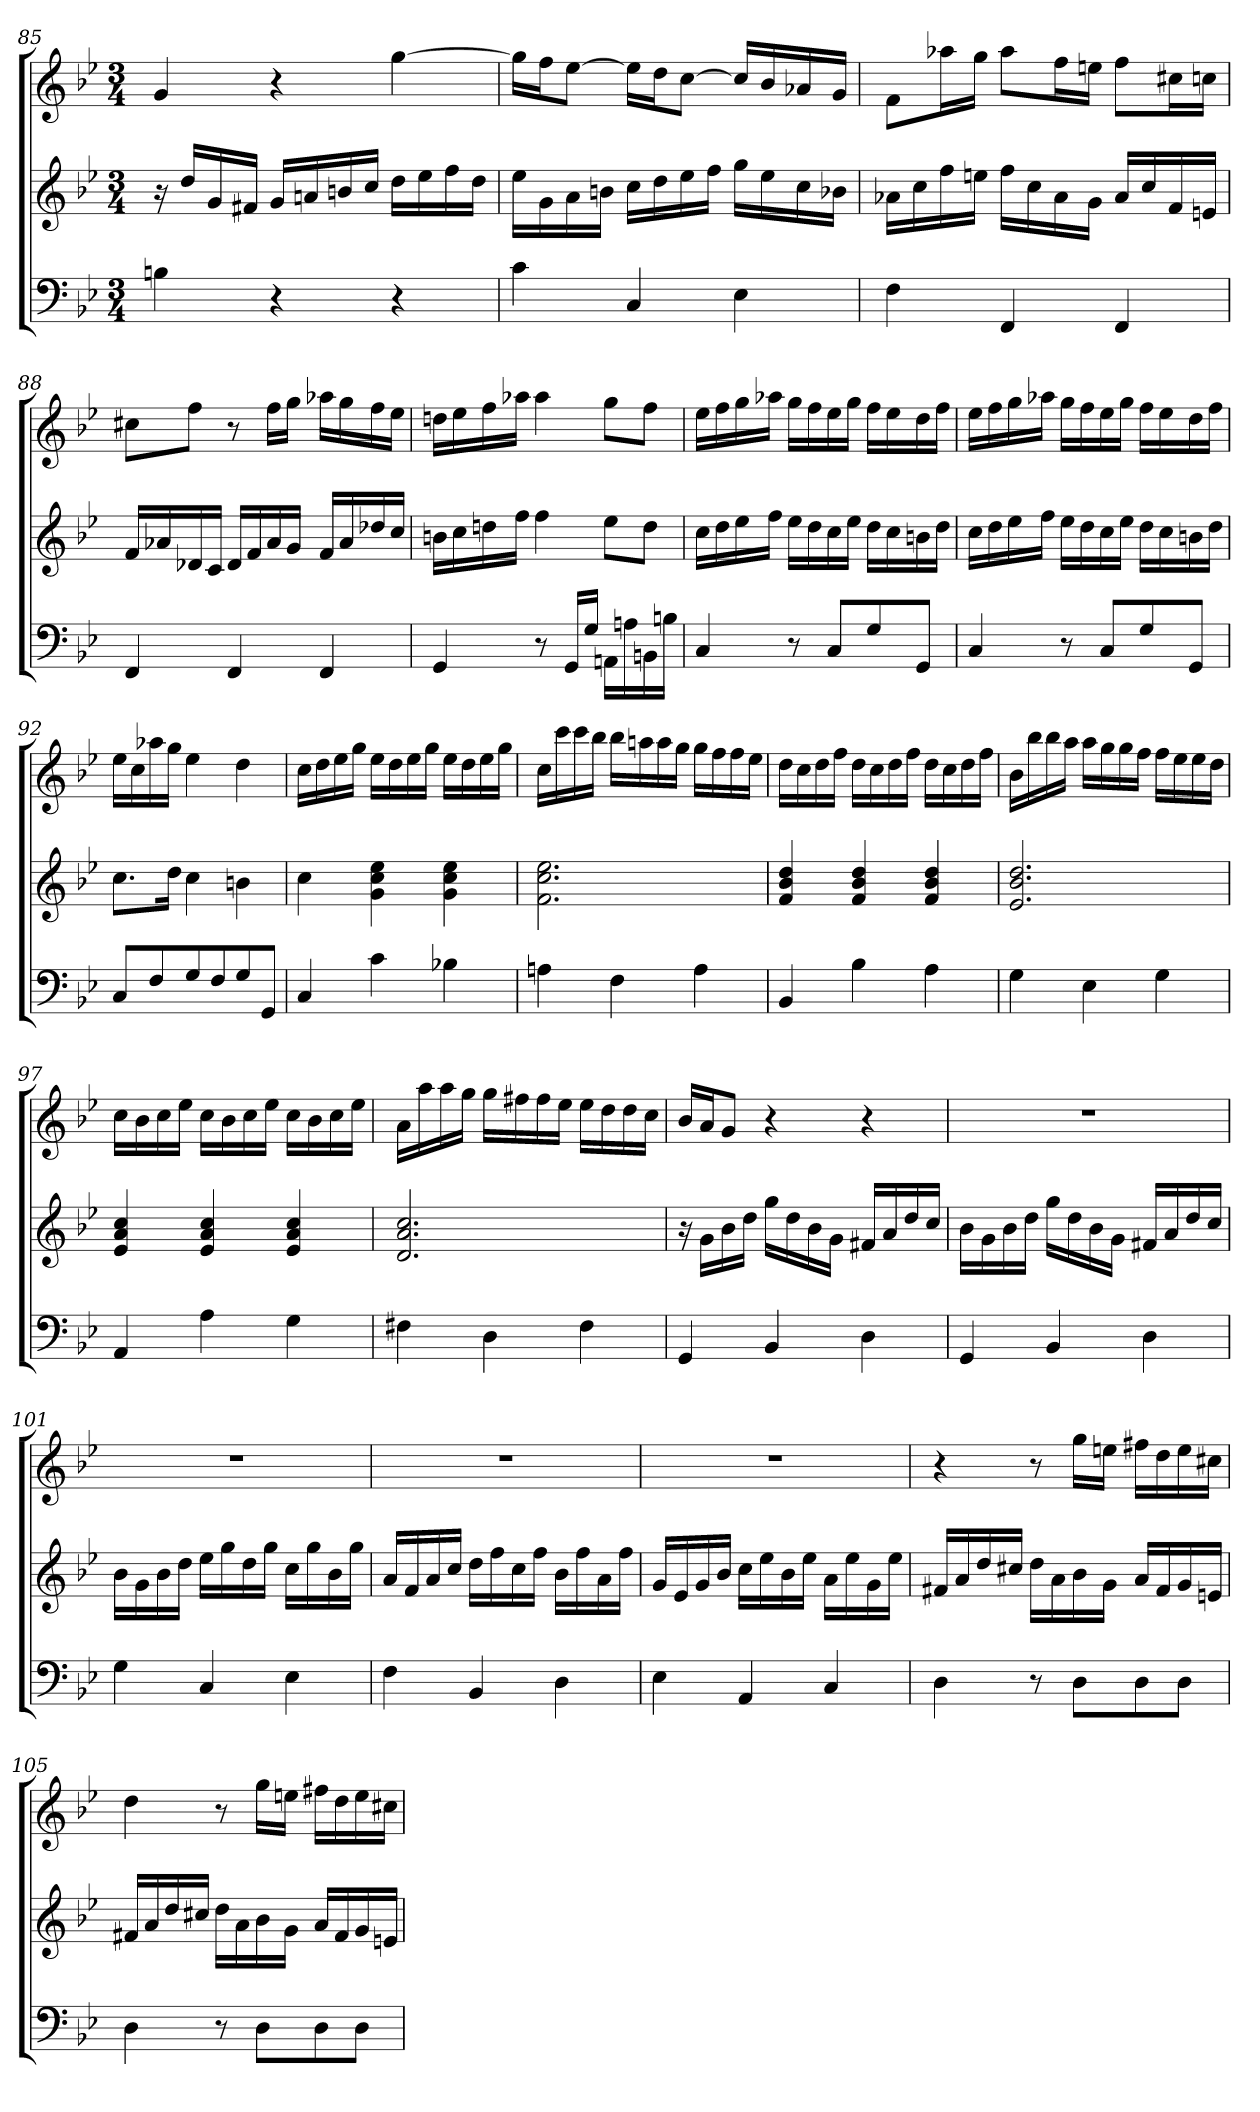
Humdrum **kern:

**kern	**kern	**kern
*part2	*part2	*part1
*staff3	*staff2	*staff1
!!LO:LB:g=z
*clefF4	*clefG2	*clefG2
*k[b-e-]	*k[b-e-]	*k[b-e-]
*M3/4	*M3/4	*M3/4
=85	=85	=85
4Bn\	16r	4g/
.	16ddLL	.
.	16g	.
.	16f#XJJ	.
4r	16gLL	4r
.	16an	.
.	16bn	.
.	16ccJJ	.
4r	16ddLL	[4gg\
.	16ee-	.
.	16ff	.
.	16ddJJ	.
=86	=86	=86
4c\	16ee-LL	16ggLL]
.	16g	16ffJ
.	16a	[8ee-J
.	16bnJJ	.
4C/	16ccLL	16ee-LL]
.	16dd	16ddJ
.	16ee-	[8ccJ
.	16ffJJ	.
4E-\	16ggLL	16ccLL]
.	16ee-	16b-
.	16cc	16a-X
.	16b-XJJ	16gJJ
=87	=87	=87
4F\	16a-XLL	8fL
.	16cc	.
.	16ff	16aa-XL
.	16eenJJ	16ggJJ
4FF/	16ffLL	8aa-L
.	16cc	.
.	16a-	16ffL
.	16gJJ	16eenJJ
4FF/	16a-LL	8ffL
.	16cc	.
.	16f	16cc#XL
.	16enJJ	16ccnJJ
!!LO:LB:g=z
=88	=88	=88
4FF/	16fLL	8cc#XL
.	16a-X	.
.	16d-X	8ffJ
.	16cJJ	.
4FF/	16d-LL	8r
.	16f	.
.	16a-	16ffLL
.	16gJJ	16ggJJ
4FF/	16fLL	16aa-XLL
.	16a-	16gg
.	16dd-X	16ff
.	16ccJJ	16ee-JJ
=89	=89	=89
4GG/	16bnLL	16ddnLL
.	16cc	16ee-
.	16ddn	16ff
.	16ffJJ	16aa-XJJ
8r	4ff\	4aa-\
16GGLL	.	.
16GJJ	.	.
16AAnLL	8ee-L	8ggL
16An	.	.
16BBn	8ddJ	8ffJ
16BnJJ	.	.
=90	=90	=90
4C/	16ccLL	16ee-LL
.	16dd	16ff
.	16ee-	16gg
.	16ffJJ	16aa-XJJ
8r	16ee-LL	16ggLL
.	16dd	16ff
8CL	16cc	16ee-
.	16ee-JJ	16ggJJ
8G	16ddLL	16ffLL
.	16cc	16ee-
8GGJ	16bn	16dd
.	16ddJJ	16ffJJ
!!LO:LB:g=z
=91	=91	=91
4C/	16ccLL	16ee-LL
.	16dd	16ff
.	16ee-	16gg
.	16ffJJ	16aa-XJJ
8r	16ee-LL	16ggLL
.	16dd	16ff
8CL	16cc	16ee-
.	16ee-JJ	16ggJJ
8G	16ddLL	16ffLL
.	16cc	16ee-
8GGJ	16bn	16dd
.	16ddJJ	16ffJJ
=92	=92	=92
8CL	8.ccL	16ee-LL
.	.	16cc
8F	.	16aa-X
.	16ddJk	16ggJJ
8G	4cc\	4ee-\
8F	.	.
8G	4bn\	4dd\
8GGJ	.	.
=93	=93	=93
4C/	4cc\	16ccLL
.	.	16dd
.	.	16ee-
.	.	16ggJJ
4c\	4g\ 4cc\ 4ee-\	16ee-LL
.	.	16dd
.	.	16ee-
.	.	16ggJJ
4B-X\	4g\ 4cc\ 4ee-\	16ee-LL
.	.	16dd
.	.	16ee-
.	.	16ggJJ
!!LO:PB:g=z
=94	=94	=94
4An\	2.f\ 2.cc\ 2.ee-\	16ccLL
.	.	16ccc
.	.	16ccc
.	.	16bb-JJ
4F\	.	16bb-LL
.	.	16aan
.	.	16aa
.	.	16ggJJ
4A\	.	16ggLL
.	.	16ff
.	.	16ff
.	.	16ee-JJ
=95	=95	=95
4BB-/	4f/ 4b-/ 4dd/	16ddLL
.	.	16cc
.	.	16dd
.	.	16ffJJ
4B-\	4f/ 4b-/ 4dd/	16ddLL
.	.	16cc
.	.	16dd
.	.	16ffJJ
4A\	4f/ 4b-/ 4dd/	16ddLL
.	.	16cc
.	.	16dd
.	.	16ffJJ
=96	=96	=96
4G\	2.e-/ 2.b-/ 2.dd/	16b-LL
.	.	16bb-
.	.	16bb-
.	.	16aaJJ
4E-\	.	16aaLL
.	.	16gg
.	.	16gg
.	.	16ffJJ
4G\	.	16ffLL
.	.	16ee-
.	.	16ee-
.	.	16ddJJ
!!LO:LB:g=z
=97	=97	=97
4AA/	4e-/ 4a/ 4cc/	16ccLL
.	.	16b-
.	.	16cc
.	.	16ee-JJ
4A\	4e-/ 4a/ 4cc/	16ccLL
.	.	16b-
.	.	16cc
.	.	16ee-JJ
4G\	4e-/ 4a/ 4cc/	16ccLL
.	.	16b-
.	.	16cc
.	.	16ee-JJ
=98	=98	=98
4F#X\	2.d/ 2.a/ 2.cc/	16aLL
.	.	16aa
.	.	16aa
.	.	16ggJJ
4D\	.	16ggLL
.	.	16ff#X
.	.	16ff#
.	.	16ee-JJ
4F#\	.	16ee-LL
.	.	16dd
.	.	16dd
.	.	16ccJJ
=99	=99	=99
4GG/	16r	16b-LL
.	16gLL	16aJ
.	16b-	8gJ
.	16ddJJ	.
4BB-/	16ggLL	4r
.	16dd	.
.	16b-	.
.	16gJJ	.
4D\	16f#XLL	4r
.	16a	.
.	16dd	.
.	16ccJJ	.
!!LO:LB:g=z
=100	=100	=100
4GG/	16b-LL	2.r
.	16g	.
.	16b-	.
.	16ddJJ	.
4BB-/	16ggLL	.
.	16dd	.
.	16b-	.
.	16gJJ	.
4D\	16f#XLL	.
.	16a	.
.	16dd	.
.	16ccJJ	.
=101	=101	=101
4G\	16b-LL	2.r
.	16g	.
.	16b-	.
.	16ddJJ	.
4C/	16ee-LL	.
.	16gg	.
.	16dd	.
.	16ggJJ	.
4E-\	16ccLL	.
.	16gg	.
.	16b-	.
.	16ggJJ	.
=102	=102	=102
4F\	16aLL	2.r
.	16f	.
.	16a	.
.	16ccJJ	.
4BB-/	16ddLL	.
.	16ff	.
.	16cc	.
.	16ffJJ	.
4D\	16b-LL	.
.	16ff	.
.	16a	.
.	16ffJJ	.
!!LO:LB:g=z
=103	=103	=103
4E-\	16gLL	2.r
.	16e-	.
.	16g	.
.	16b-JJ	.
4AA/	16ccLL	.
.	16ee-	.
.	16b-	.
.	16ee-JJ	.
4C/	16aLL	.
.	16ee-	.
.	16g	.
.	16ee-JJ	.
=104	=104	=104
4D\	16f#XLL	4r
.	16a	.
.	16dd	.
.	16cc#XJJ	.
8r	16ddLL	8r
.	16a	.
8DL	16b-	16ggLL
.	16gJJ	16eenJJ
8D	16aLL	16ff#XLL
.	16f#	16dd
8DJ	16g	16ee
.	16enJJ	16cc#XJJ
=105	=105	=105
4D\	16f#XLL	4dd\
.	16a	.
.	16dd	.
.	16cc#XJJ	.
8r	16ddLL	8r
.	16a	.
8DL	16b-	16ggLL
.	16gJJ	16eenJJ
8D	16aLL	16ff#XLL
.	16f#	16dd
8DJ	16g	16ee
.	16enJJ	16cc#XJJ
=	=	=
*-	*-	*-
